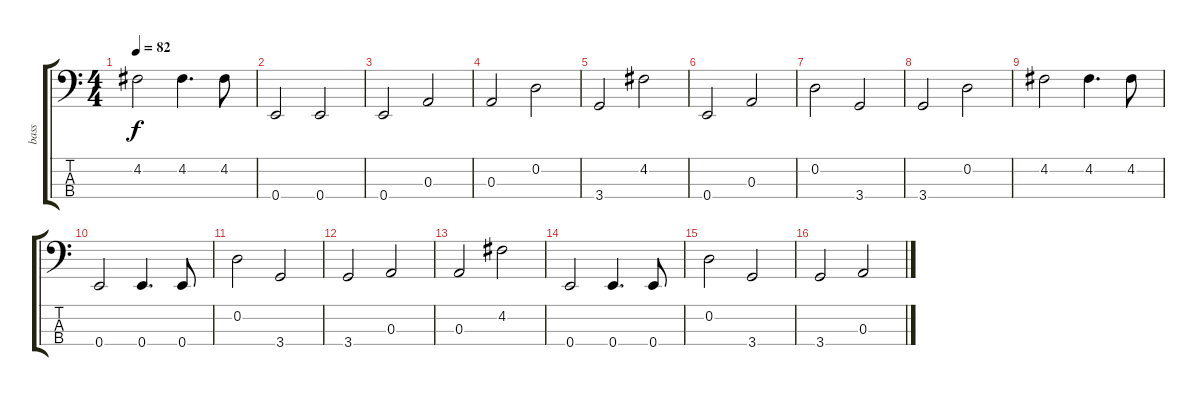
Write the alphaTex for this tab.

\track ("bass" "bass") {instrument electricbassfinger}
\staff {score tabs}
\tuning (G2 D2 A1 E1) {hide}
\ts (4 4)
\tempo 82
\clef f4
\ks c
4.2.2{dy f} 4.2.4{d} 4.2.8 |
0.4.2 0.4.2 |
0.4.2 0.3.2 |
0.3.2 0.2.2 |
3.4.2 4.2.2 |
0.4.2 0.3.2 |
0.2.2 3.4.2 |
3.4.2 0.2.2 |
4.2.2 4.2.4{d} 4.2.8 |
0.4.2 0.4.4{d} 0.4.8 |
0.2.2 3.4.2 |
3.4.2 0.3.2 |
0.3.2 4.2.2 |
0.4.2 0.4.4{d} 0.4.8 |
0.2.2 3.4.2 |
3.4.2 0.3.2
